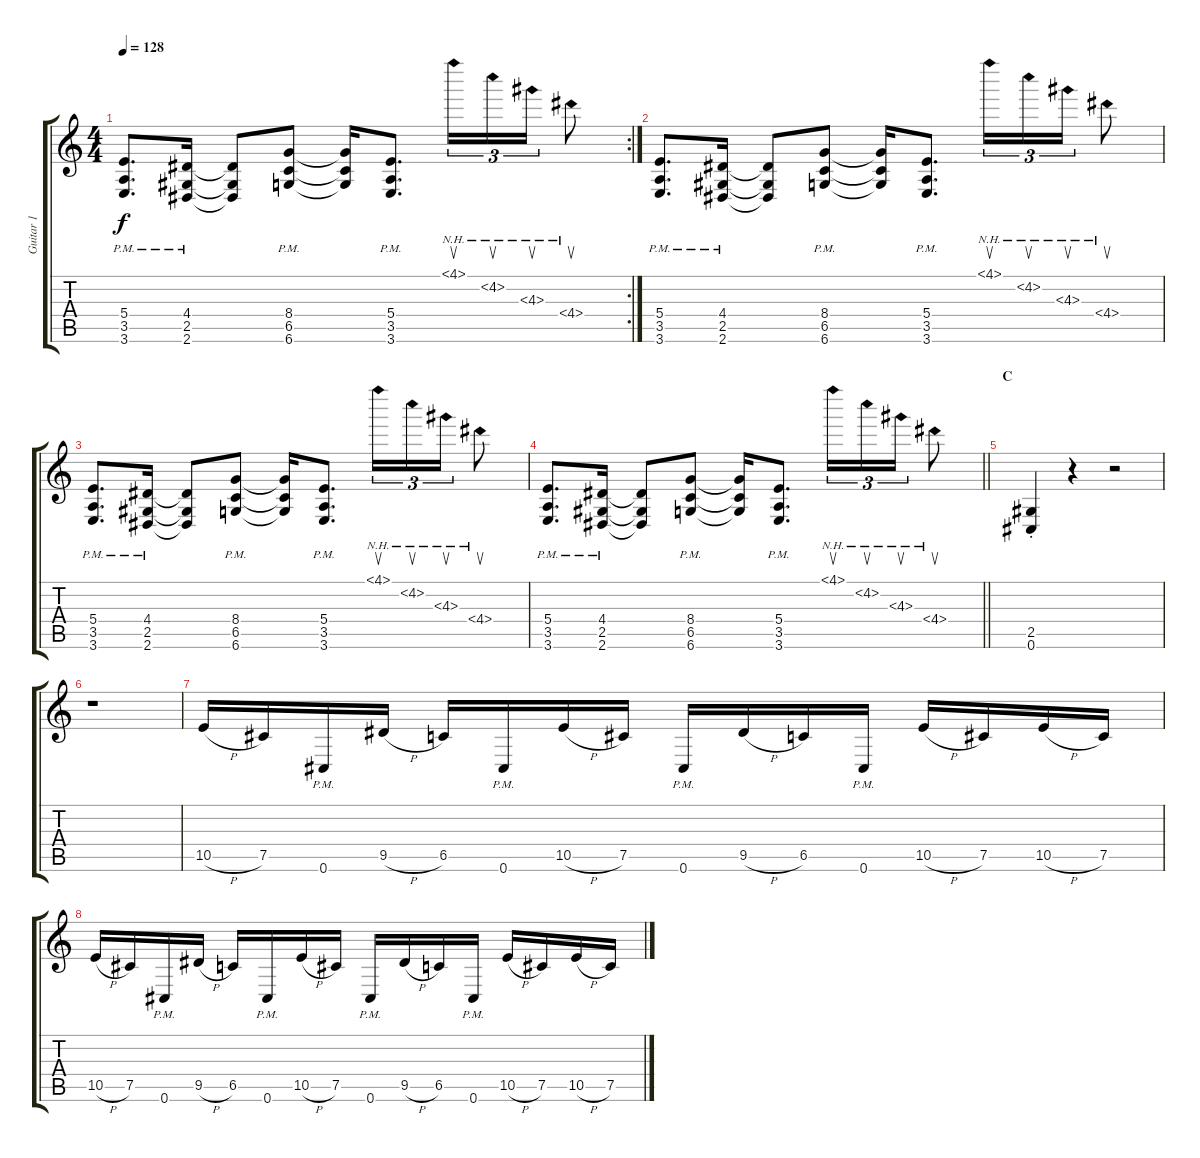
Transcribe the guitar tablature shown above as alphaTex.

\track ("Guitar 1" "Guitar 1") {instrument distortionguitar}
\staff {score tabs}
\tuning (Db4 Ab3 E3 B2 Gb2 Db2) {hide}
\rc 2
\ts (4 4)
\tempo 128
\clef g2
\ks c
(5.4{pm} 3.5{pm} 3.6{pm}).8{d dy f} (4.4{pm} 2.5{pm} 2.6{pm}).16 (4.4{t} 2.5{t} 2.6{t}).8 (8.4{pm} 6.5{pm} 6.6{pm}).8 (8.4{t} 6.5{t} 6.6{t}).16 (5.4{pm} 3.5{pm} 3.6{pm}).8{d} 4.1{nh}.16{su tu (3 2)} 4.2{nh}.16{su tu (3 2)} 4.3{nh}.16{su tu (3 2)} 4.4{nh}.8{su} |
(5.4{pm} 3.5{pm} 3.6{pm}).8{d} (4.4{pm} 2.5{pm} 2.6{pm}).16 (4.4{t} 2.5{t} 2.6{t}).8 (8.4{pm} 6.5{pm} 6.6{pm}).8 (8.4{t} 6.5{t} 6.6{t}).16 (5.4{pm} 3.5{pm} 3.6{pm}).8{d} 4.1{nh}.16{su tu (3 2)} 4.2{nh}.16{su tu (3 2)} 4.3{nh}.16{su tu (3 2)} 4.4{nh}.8{su} |
(5.4{pm} 3.5{pm} 3.6{pm}).8{d} (4.4{pm} 2.5{pm} 2.6{pm}).16 (4.4{t} 2.5{t} 2.6{t}).8 (8.4{pm} 6.5{pm} 6.6{pm}).8 (8.4{t} 6.5{t} 6.6{t}).16 (5.4{pm} 3.5{pm} 3.6{pm}).8{d} 4.1{nh}.16{su tu (3 2)} 4.2{nh}.16{su tu (3 2)} 4.3{nh}.16{su tu (3 2)} 4.4{nh}.8{su} |
\barLineRight lightlight
(5.4{pm} 3.5{pm} 3.6{pm}).8{d} (4.4{pm} 2.5{pm} 2.6{pm}).16 (4.4{t} 2.5{t} 2.6{t}).8 (8.4{pm} 6.5{pm} 6.6{pm}).8 (8.4{t} 6.5{t} 6.6{t}).16 (5.4{pm} 3.5{pm} 3.6{pm}).8{d} 4.1{nh}.16{su tu (3 2)} 4.2{nh}.16{su tu (3 2)} 4.3{nh}.16{su tu (3 2)} 4.4{nh}.8{su} |
\section ("" "C")
(2.5{st} 0.6{st}).4 r.4 r.2 |
r.1 |
10.5{h}.16 7.5.16 0.6{pm}.16 9.5{h}.16 6.5.16 0.6{pm}.16 10.5{h}.16 7.5.16 0.6{pm}.16 9.5{h}.16 6.5.16 0.6{pm}.16 10.5{h}.16 7.5.16 10.5{h}.16 7.5.16 |
10.5{h}.16 7.5.16 0.6{pm}.16 9.5{h}.16 6.5.16 0.6{pm}.16 10.5{h}.16 7.5.16 0.6{pm}.16 9.5{h}.16 6.5.16 0.6{pm}.16 10.5{h}.16 7.5.16 10.5{h}.16 7.5.16
